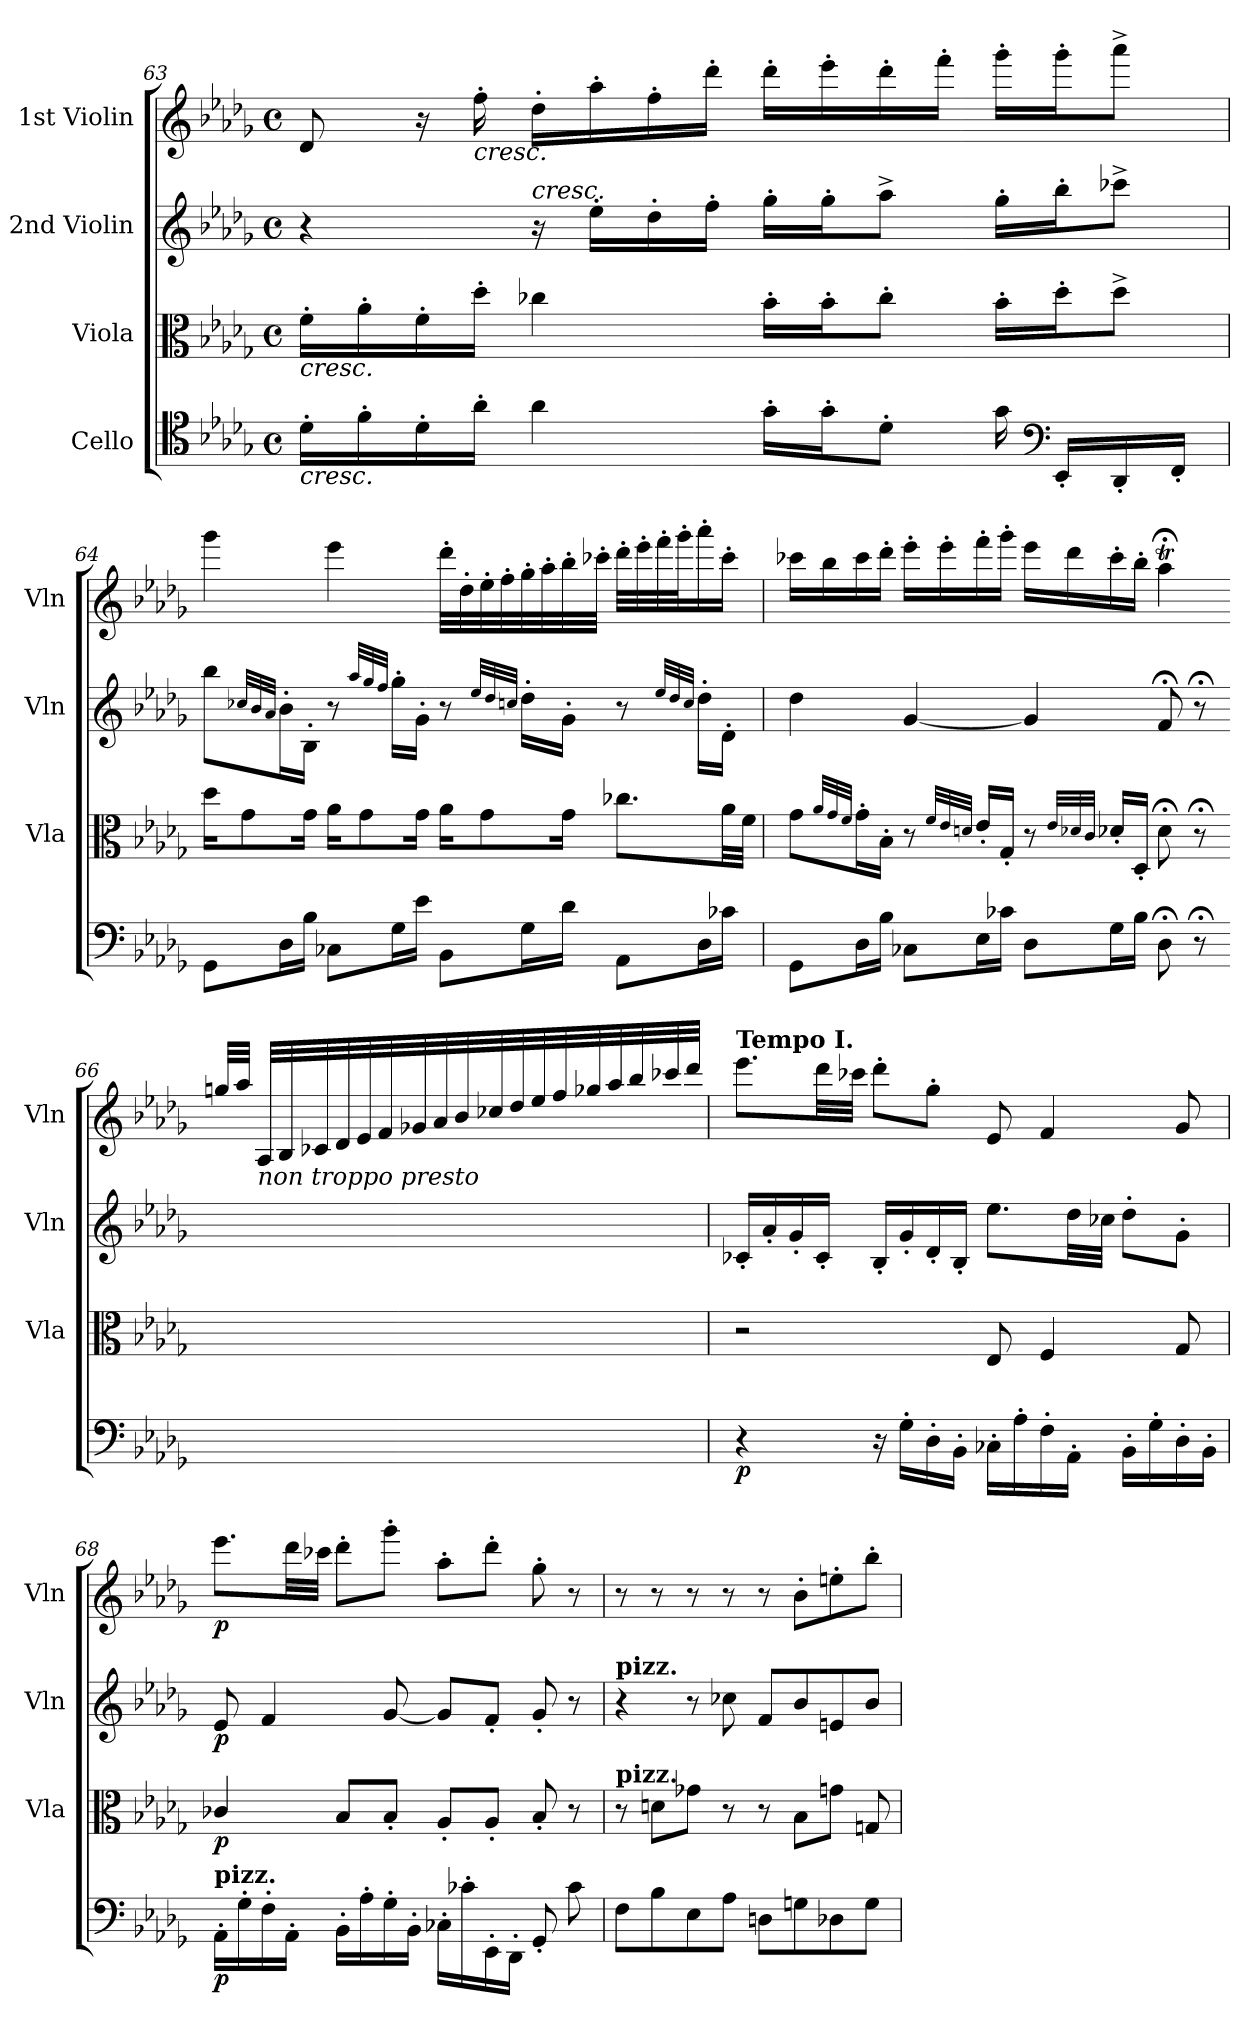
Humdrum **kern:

**kern	**dynam	**kern	**dynam	**kern	**dynam	**kern	**dynam
*part4	*part4	*part3	*part3	*part2	*part2	*part1	*part1
*staff4	*staff4	*staff3	*staff3	*staff2	*staff2	*staff1	*staff1
*I"Cello	*	*I"Viola	*	*I"2nd Violin	*	*I"1st Violin	*
*	*	*I'Vla	*	*I'Vln	*	*I'Vln	*
!!LO:PB:g=z
*clefC4	*	*clefC3	*	*clefG2	*	*clefG2	*
*k[b-e-a-d-g-]	*	*k[b-e-a-d-g-]	*	*k[b-e-a-d-g-]	*	*k[b-e-a-d-g-]	*
*D-:	*	*D-:	*	*D-:	*	*D-:	*
*M4/4	*	*M4/4	*	*M4/4	*	*M4/4	*
*met(c)	*	*met(c)	*	*met(c)	*	*met(c)	*
=63	=63	=63	=63	=63	=63	=63	=63
!	!	!LO:TX:b:i:t=cresc.	!	!	!	!	!
!LO:TX:b:i:t=cresc.	!	!	!	!	!	!	!
16d-'\LL	.	16f'\LL	.	4r	.	8d-/	.
16f'\	.	16a-'\	.	.	.	.	.
16d-'\	.	16f'\	.	.	.	16r	.
!	!	!	!	!	!	!LO:TX:b:i:t=cresc.	!
16a-'\JJ	.	16dd-'\JJ	.	.	.	16ff'\	.
!	!	!	!	!LO:TX:a:i:t=cresc.	!	!	!
4a-\	.	4cc-X\	.	16r	.	16dd-'\LL	.
.	.	.	.	16ee-'\LL	.	16aa-'\	.
.	.	.	.	16dd-'\	.	16ff'\	.
.	.	.	.	16ff'\JJ	.	16ddd-'\JJ	.
16g-'\LL	.	16b-'\LL	.	16gg-'\LL	.	16ddd-'\LL	.
16g-'\J	.	16b-'\J	.	16gg-'\J	.	16eee-'\	.
8d-'\J	.	8cc-'\J	.	8aa-^\J	.	16ddd-'\	.
.	.	.	.	.	.	16fff'\JJ	.
16g-\	.	16b-'\LL	.	16gg-'\LL	.	16ggg-'\LL	.
*clefF4	*	*	*	*	*	*	*
16EE-'/LL	.	16dd-'\J	.	16bb-'\J	.	16ggg-'\J	.
16DD-'/	.	8dd-^\J	.	8ccc-X^\J	.	8aaa-^\J	.
16FF'/JJ	.	.	.	.	.	.	.
!!LO:LB:g=z
=64	=64	=64	=64	=64	=64	=64	=64
8GG-\L	.	16dd-\KL	.	8bb-\L	.	4ggg-\	.
.	.	8g-\	.	.	.	.	.
.	.	.	.	32qcc-X/LLL	.	.	.
.	.	.	.	32qb-/	.	.	.
.	.	.	.	32qa-/JJJ	.	.	.
16D-\L	.	.	.	16b-'\L	.	.	.
16B-\JJ	.	16g-\Jk	.	16B-'\JJ	.	.	.
8C-X\L	.	16a-\KL	.	8r	.	4eee-\	.
.	.	8g-\	.	.	.	.	.
.	.	.	.	32qaa-/LLL	.	.	.
.	.	.	.	32qgg-/	.	.	.
.	.	.	.	32qff/JJJ	.	.	.
16G-\L	.	.	.	16gg-'\LL	.	.	.
16e-\JJ	.	16g-\Jk	.	16g-'\JJ	.	.	.
8BB-\L	.	16a-\KL	.	8r	.	32ddd-'\LLL	.
.	.	.	.	.	.	32dd-'\	.
.	.	8g-\	.	.	.	32ee-'\	.
.	.	.	.	.	.	32ff'\	.
.	.	.	.	32qee-/LLL	.	.	.
.	.	.	.	32qdd-/	.	.	.
.	.	.	.	32qccn/JJJ	.	.	.
16G-\L	.	.	.	16dd-'\LL	.	32gg-'\	.
.	.	.	.	.	.	32aa-'\	.
16d-\JJ	.	16g-\Jk	.	16g-'\JJ	.	32bb-'\	.
.	.	.	.	.	.	32ccc-X'\JJJ	.
8AA-\L	.	8.cc-X\L	.	8r	.	32ddd-'\LLL	.
.	.	.	.	.	.	32eee-'\	.
.	.	.	.	.	.	32fff'\	.
.	.	.	.	.	.	32ggg-'\J	.
.	.	.	.	32qee-/LLL	.	.	.
.	.	.	.	32qdd-/	.	.	.
.	.	.	.	32qcc/JJJ	.	.	.
16D-\L	.	.	.	16dd-'\LL	.	16aaa-'\	.
16c-X\JJ	.	32a-\LL	.	16d-'\JJ	.	16ccc-'\JJ	.
.	.	32f\JJJ	.	.	.	.	.
!!LO:LB:g=z
=65	=65	=65	=65	=65	=65	=65	=65
8GG-\L	.	8g-\L	.	4dd-\	.	16ccc-X\LL	.
.	.	.	.	.	.	16bb-\	.
.	.	32qa-/LLL	.	.	.	.	.
.	.	32qg-/	.	.	.	.	.
.	.	32qf/JJJ	.	.	.	.	.
16D-\L	.	16g-'\L	.	.	.	16ccc-\	.
16B-\JJ	.	16B-'\JJ	.	.	.	16ddd-'\JJ	.
8C-X\L	.	8r	.	[4g-/	.	16eee-'\LL	.
.	.	.	.	.	.	16eee-'\	.
.	.	32qf/LLL	.	.	.	.	.
.	.	32qe-/	.	.	.	.	.
.	.	32qdn/JJJ	.	.	.	.	.
16E-\L	.	16e-'/LL	.	.	.	16fff'\	.
16c-X\JJ	.	16G-'/JJ	.	.	.	16ggg-'\JJ	.
8D-\L	.	8r	.	4g-/]	.	16eee-\LL	.
.	.	.	.	.	.	16ddd-\	.
.	.	32qe-/LLL	.	.	.	.	.
.	.	32qd-X/	.	.	.	.	.
.	.	32qc/JJJ	.	.	.	.	.
16G-\L	.	16d-'/LL	.	.	.	16ccc-'\	.
16B-\JJ	.	16D-'/JJ	.	.	.	16bb-'\JJ	.
8D-;<\	.	8d-;<\	.	8f;</	.	4aa-;<T\	.
8r;<	.	8r;<	.	8r;<	.	.	.
=66-	=66-	=66-	=66-	=66-	=66-	=66-	=66-
2ryy	.	2ryy	.	2ryy	.	32ggn!/LLL	.
.	.	.	.	.	.	32aa-!/JJJ	.
!	!	!	!	!	!	!LO:TX:b:i:t=non troppo presto	!
.	.	.	.	.	.	32A-!/LLL	.
.	.	.	.	.	.	32B-!/	.
.	.	.	.	.	.	32c-X!/	.
.	.	.	.	.	.	32d-!/	.
.	.	.	.	.	.	32e-!/	.
.	.	.	.	.	.	32f!/	.
.	.	.	.	.	.	32g-X!/	.
.	.	.	.	.	.	32a-!/	.
.	.	.	.	.	.	32b-!/	.
.	.	.	.	.	.	32cc-X!/	.
.	.	.	.	.	.	32dd-!/	.
.	.	.	.	.	.	32ee-!/	.
.	.	.	.	.	.	32ff!/	.
.	.	.	.	.	.	32gg-X!/	.
8ryy	.	8ryy	.	8ryy	.	32aa-!/	.
.	.	.	.	.	.	32bb-!/	.
.	.	.	.	.	.	32ccc-X!/	.
.	.	.	.	.	.	32ddd-!/JJJ	.
!!LO:PB:g=z
=67	=67	=67	=67	=67	=67	=67	=67
!	!	!	!	!	!	!LO:TX:a:B:t=Tempo I.	!
!	!LO:DY:b	!	!	!	!	!	!
4r	p	2r	.	16c-X'/LL	.	8.eee-\L	.
.	.	.	.	16a-'/	.	.	.
.	.	.	.	16g-'/	.	.	.
.	.	.	.	16c-'/JJ	.	32ddd-\LL	.
.	.	.	.	.	.	32ccc-X\JJJ	.
16r	.	.	.	16B-'/LL	.	8ddd-'\L	.
16G-'\LL	.	.	.	16g-'/	.	.	.
16D-'\	.	.	.	16d-'/	.	8gg-'\J	.
16BB-'\JJ	.	.	.	16B-'/JJ	.	.	.
16C-X'\LL	.	8E-/	.	8.ee-\L	.	8e-/	.
16A-'\	.	.	.	.	.	.	.
16F'\	.	4F/	.	.	.	4f/	.
16AA-'\JJ	.	.	.	32dd-\LL	.	.	.
.	.	.	.	32cc-X\JJJ	.	.	.
16BB-'\LL	.	.	.	8dd-'\L	.	.	.
16G-'\	.	.	.	.	.	.	.
16D-'\	.	8G-/	.	8g-'\J	.	8g-/	.
16BB-'\JJ	.	.	.	.	.	.	.
!!LO:PB:g=z
=68	=68	=68	=68	=68	=68	=68	=68
!LO:TX:a:B:t=pizz.	!	!	!	!	!	!	!
!	!LO:DY:b	!	!LO:DY:b	!	!LO:DY:b	!	!LO:DY:b
16AA-'\LL	p	4c-X/	p	8e-/	p	8.eee-\L	p
16G-'\	.	.	.	.	.	.	.
16F'\	.	.	.	4f/	.	.	.
16AA-'\JJ	.	.	.	.	.	32ddd-\LL	.
.	.	.	.	.	.	32ccc-X\JJJ	.
16BB-'\LL	.	8B-/L	.	.	.	8ddd-'\L	.
16A-'\	.	.	.	.	.	.	.
16G-'\	.	8B-'/J	.	[8g-/	.	8ggg-'\J	.
16BB-'\JJ	.	.	.	.	.	.	.
16C-X'\LL	.	8A-'/L	.	8g-/L]	.	8aa-'\L	.
16c-X'\	.	.	.	.	.	.	.
16EE-'\	.	8A-'/J	.	8f'/J	.	8ddd-'\J	.
16DD-'\JJ	.	.	.	.	.	.	.
8GG-'/	.	8B-'/	.	8g-'/	.	8gg-'\	.
8c-\	.	8r	.	8r	.	8r	.
=69	=69	=69	=69	=69	=69	=69	=69
!	!	!	!	!LO:TX:a:B:t=pizz.	!	!	!
!	!	!LO:TX:a:B:t=pizz.	!	!	!	!	!
8F\L	.	8r	.	4r	.	8r	.
8B-\	.	8dn\L	.	.	.	8r	.
8E-\	.	8g-X\J	.	8r	.	8r	.
8A-\J	.	8r	.	8cc-X\	.	8r	.
8Dn\L	.	8r	.	8f/L	.	8r	.
8Gn\	.	8B-\L	.	8b-/	.	8b-'\L	.
8D-X\	.	8gn\J	.	8en/	.	8een'\	.
8G\J	.	8Gn/	.	8b-/J	.	8bb-'\J	.
=	=	=	=	=	=	=	=
*-	*-	*-	*-	*-	*-	*-	*-
